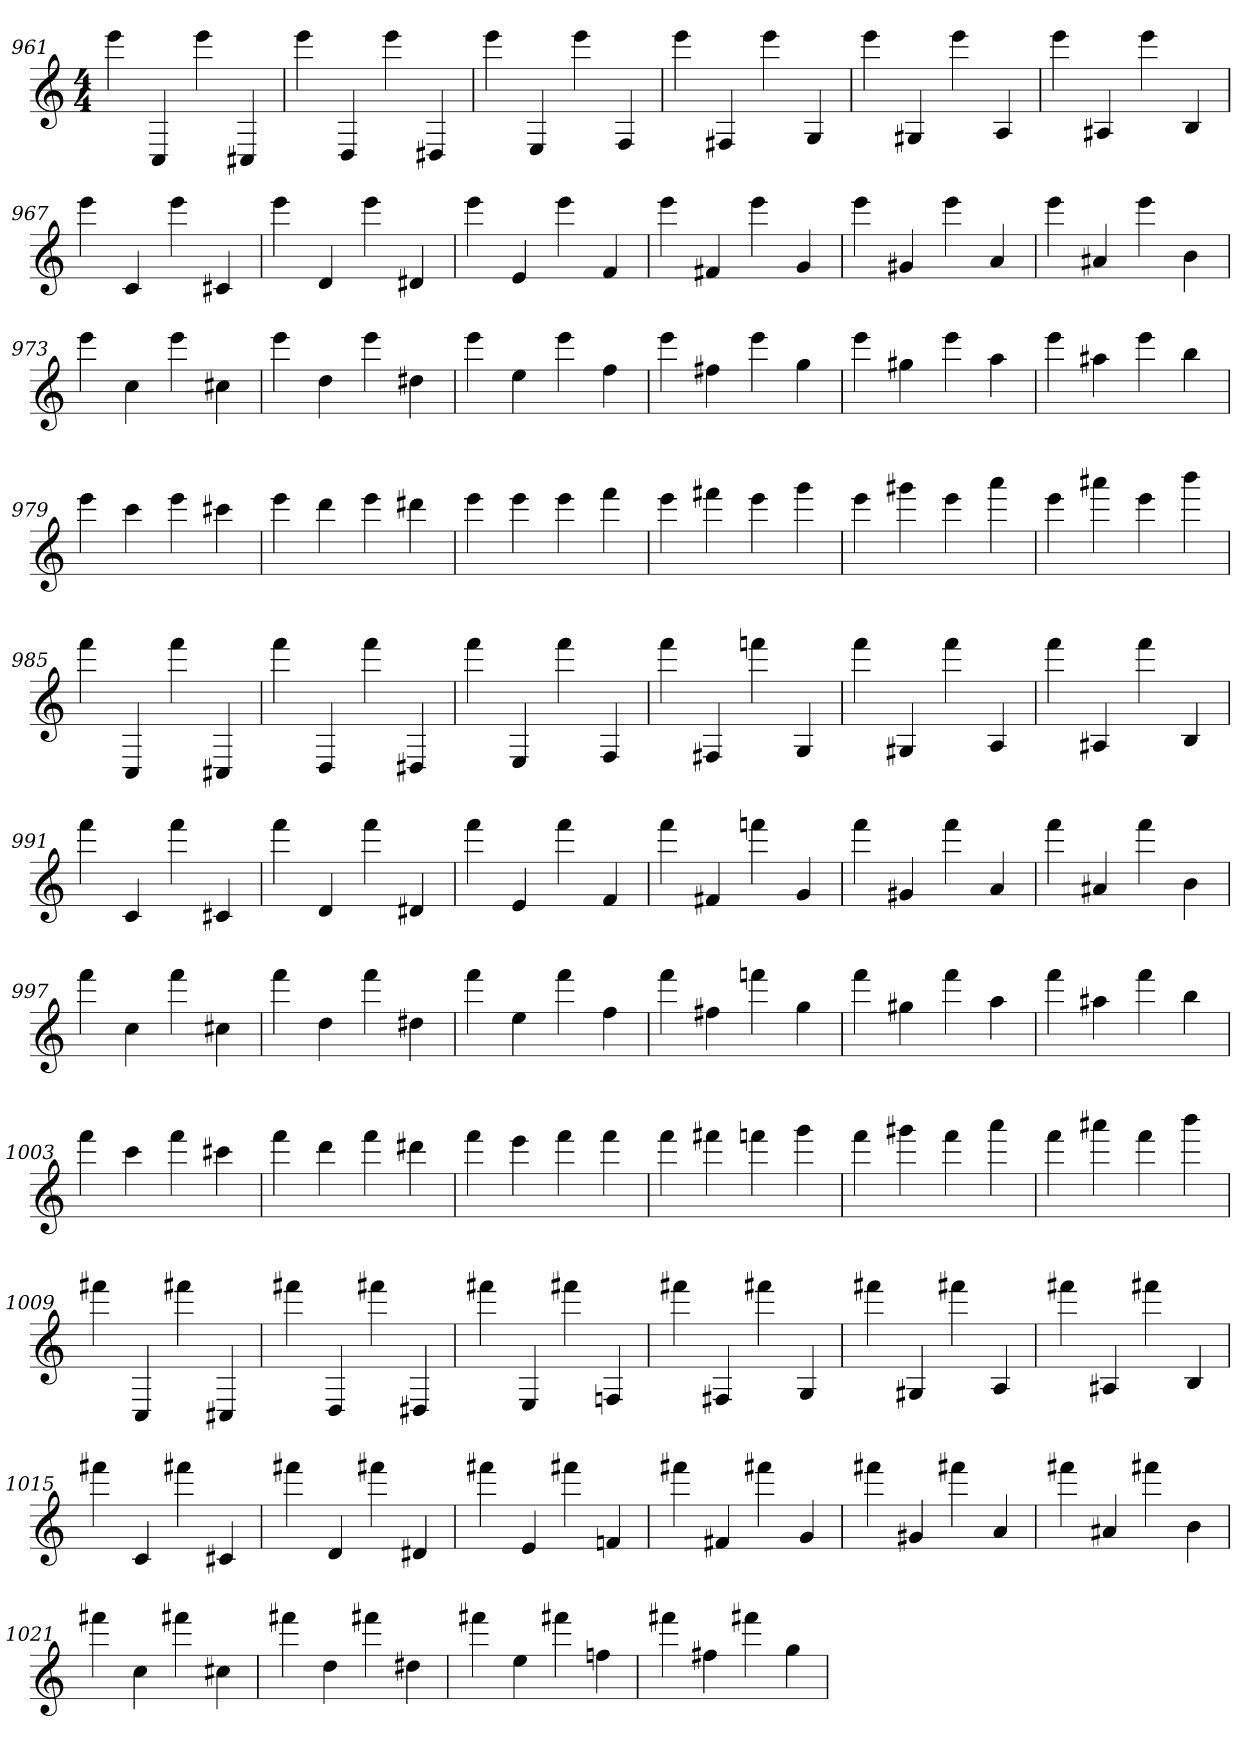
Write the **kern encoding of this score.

**kern
*part1
*staff1
*clefG2
*M4/4
=961
4eee
4C
4eee
4C#X
=962
4eee
4D
4eee
4D#X
=963
4eee
4E
4eee
4F
=964
4eee
4F#X
4eee
4G
=965
4eee
4G#X
4eee
4A
=966
4eee
4A#X
4eee
4B
=967
4eee
4c
4eee
4c#X
=968
4eee
4d
4eee
4d#X
=969
4eee
4e
4eee
4f
=970
4eee
4f#X
4eee
4g
=971
4eee
4g#X
4eee
4a
=972
4eee
4a#X
4eee
4b
=973
4eee
4cc
4eee
4cc#X
=974
4eee
4dd
4eee
4dd#X
=975
4eee
4ee
4eee
4ff
=976
4eee
4ff#X
4eee
4gg
=977
4eee
4gg#X
4eee
4aa
=978
4eee
4aa#X
4eee
4bb
=979
4eee
4ccc
4eee
4ccc#X
=980
4eee
4ddd
4eee
4ddd#X
=981
4eee
4eee
4eee
4fff
=982
4eee
4fff#X
4eee
4ggg
=983
4eee
4ggg#X
4eee
4aaa
=984
4eee
4aaa#X
4eee
4bbb
=985
4fff
4C
4fff
4C#X
=986
4fff
4D
4fff
4D#X
=987
4fff
4E
4fff
4F
=988
4fff
4F#X
4fffn
4G
=989
4fff
4G#X
4fff
4A
=990
4fff
4A#X
4fff
4B
=991
4fff
4c
4fff
4c#X
=992
4fff
4d
4fff
4d#X
=993
4fff
4e
4fff
4f
=994
4fff
4f#X
4fffn
4g
=995
4fff
4g#X
4fff
4a
=996
4fff
4a#X
4fff
4b
=997
4fff
4cc
4fff
4cc#X
=998
4fff
4dd
4fff
4dd#X
=999
4fff
4ee
4fff
4ff
=1000
4fff
4ff#X
4fffn
4gg
=1001
4fff
4gg#X
4fff
4aa
=1002
4fff
4aa#X
4fff
4bb
=1003
4fff
4ccc
4fff
4ccc#X
=1004
4fff
4ddd
4fff
4ddd#X
=1005
4fff
4eee
4fff
4fff
=1006
4fff
4fff#X
4fffn
4ggg
=1007
4fff
4ggg#X
4fff
4aaa
=1008
4fff
4aaa#X
4fff
4bbb
=1009
4fff#X
4C
4fff#X
4C#X
=1010
4fff#X
4D
4fff#X
4D#X
=1011
4fff#X
4E
4fff#X
4Fn
=1012
4fff#X
4F#X
4fff#X
4G
=1013
4fff#X
4G#X
4fff#X
4A
=1014
4fff#X
4A#X
4fff#X
4B
=1015
4fff#X
4c
4fff#X
4c#X
=1016
4fff#X
4d
4fff#X
4d#X
=1017
4fff#X
4e
4fff#X
4fn
=1018
4fff#X
4f#X
4fff#X
4g
=1019
4fff#X
4g#X
4fff#X
4a
=1020
4fff#X
4a#X
4fff#X
4b
=1021
4fff#X
4cc
4fff#X
4cc#X
=1022
4fff#X
4dd
4fff#X
4dd#X
=1023
4fff#X
4ee
4fff#X
4ffn
=1024
4fff#X
4ff#X
4fff#X
4gg
=
*-
